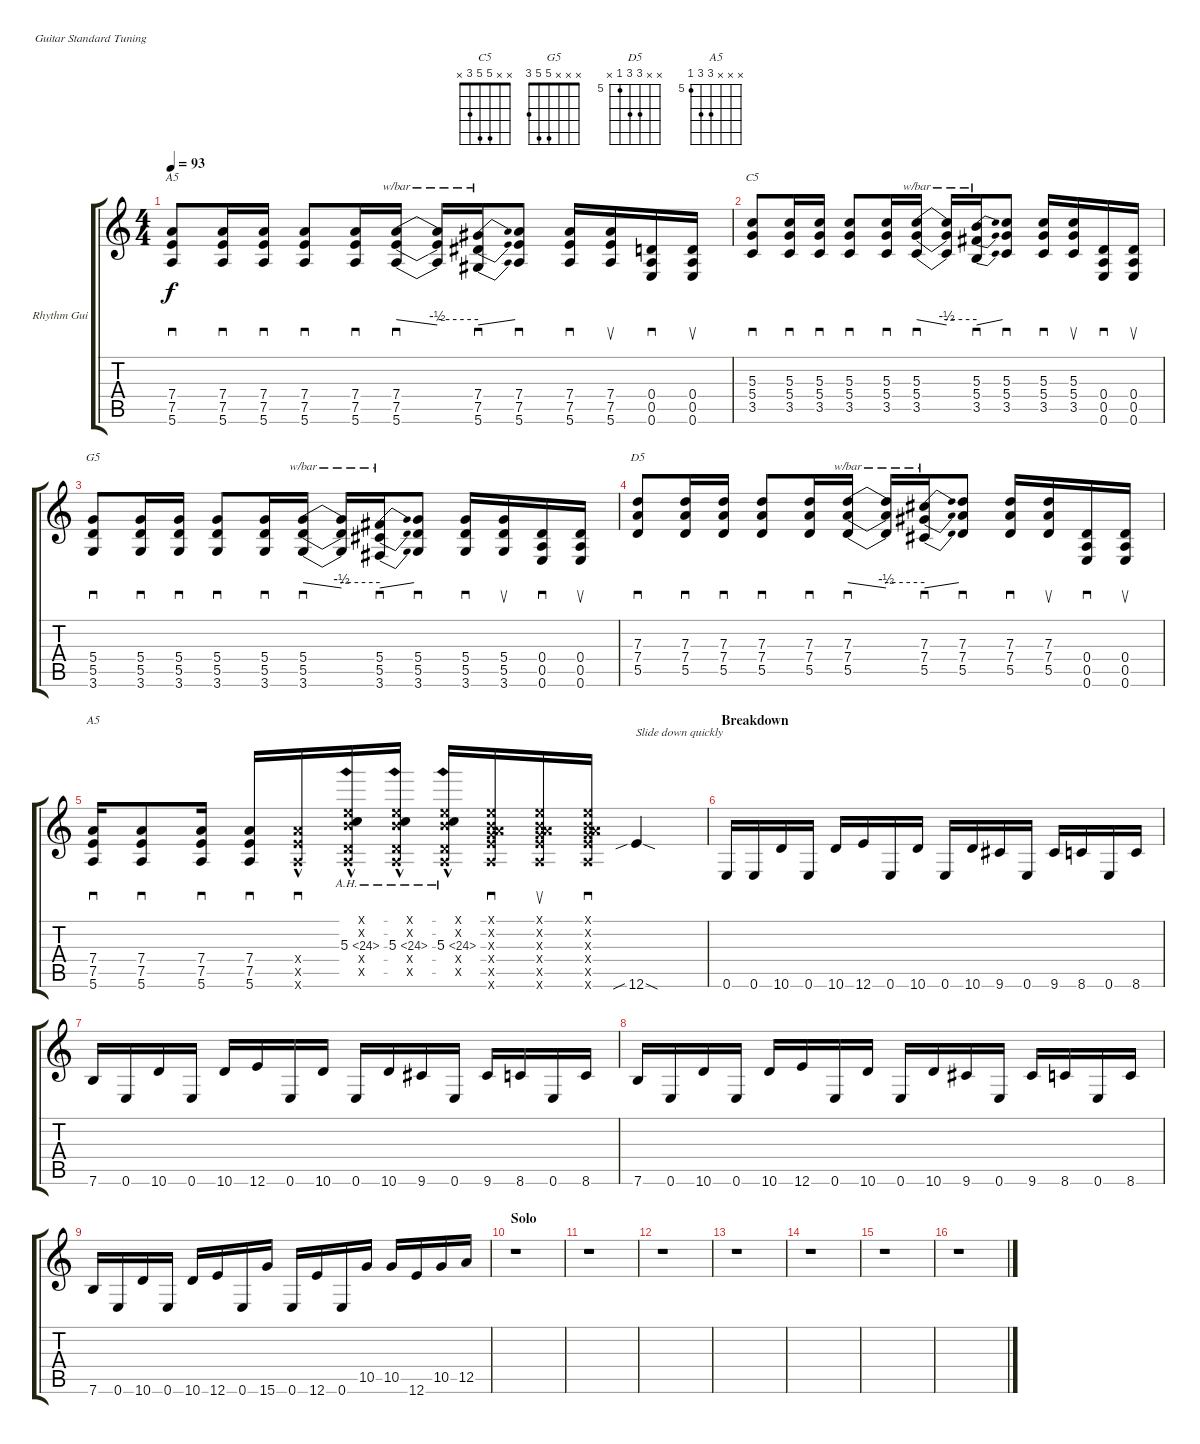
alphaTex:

\defaultSystemsLayout 4
\bracketExtendMode groupsimilarinstruments
\firstSystemTrackNameOrientation horizontal
\otherSystemsTrackNameOrientation horizontal
\track ("Rhythm Guitar" "Rhythm Gui") {instrument overdrivenguitar}
\staff {score tabs}
\tuning (E4 B3 G3 D3 A2 E2)
\chord ("C5" x x 5 5 3 x) {showfingering false}
\chord ("G5" x x x 5 5 3) {showfingering false}
\chord ("D5" x x 7 7 5 x) {firstfret 5 showfingering false}
\chord ("A5" x x x 7 7 5) {firstfret 5 showfingering false}
\ts (4 4)
\tempo 93
\clef g2
\ks c
(7.4 7.5 5.6).8{sd ch "A5" dy f} (7.4 7.5 5.6).16{sd} (7.4 7.5 5.6).16{sd} (7.4 7.5 5.6).8{sd} (7.4 7.5 5.6).16{sd} (7.4 7.5 5.6).16{sd tbe (dive default 0 0 60 -2)} (7.4{t} 7.5{t} 5.6{t}).16{tbe (hold default 0 0 60 0)} (7.4 7.5 5.6).16{sd tbe (dive default 0 -2 32.4 0)} (7.4 7.5 5.6).8{sd} (7.4 7.5 5.6).16{sd} (7.4 7.5 5.6).16{su} (0.6 0.5 0.4).16{sd} (0.6 0.5 0.4).16{su} |
(5.3 5.4 3.5).8{sd ch "C5"} (5.3 5.4 3.5).16{sd} (5.3 5.4 3.5).16{sd} (5.3 5.4 3.5).8{sd} (5.3 5.4 3.5).16{sd} (5.3 5.4 3.5).16{sd tbe (dive default 0 0 60 -2)} (5.3{t} 5.4{t} 3.5{t}).16{tbe (hold default 0 0 60 0)} (5.3 5.4 3.5).16{sd tbe (dive default 0 -2 32.4 0)} (5.3 5.4 3.5).8{sd} (5.3 5.4 3.5).16{sd} (5.3 5.4 3.5).16{su} (0.6 0.5 0.4).16{sd} (0.6 0.5 0.4).16{su} |
(5.4 5.5 3.6).8{sd ch "G5"} (5.4 5.5 3.6).16{sd} (5.4 5.5 3.6).16{sd} (5.4 5.5 3.6).8{sd} (5.4 5.5 3.6).16{sd} (5.4 5.5 3.6).16{sd tbe (dive default 0 0 60 -2)} (5.4{t} 5.5{t} 3.6{t}).16{tbe (hold default 0 0 60 0)} (5.4 5.5 3.6).16{sd tbe (dive default 0 -2 32.4 0)} (5.4 5.5 3.6).8{sd} (5.4 5.5 3.6).16{sd} (5.4 5.5 3.6).16{su} (0.6 0.5 0.4).16{sd} (0.6 0.5 0.4).16{su} |
(7.3 7.4 5.5).8{sd ch "D5"} (7.3 7.4 5.5).16{sd} (7.3 7.4 5.5).16{sd} (7.3 7.4 5.5).8{sd} (7.3 7.4 5.5).16{sd} (7.3 7.4 5.5).16{sd tbe (dive default 0 0 60 -2)} (7.3{t} 7.4{t} 5.5{t}).16{tbe (hold default 0 0 60 0)} (7.3 7.4 5.5).16{sd tbe (dive default 0 -2 32.4 0)} (7.3 7.4 5.5).8{sd} (7.3 7.4 5.5).16{sd} (7.3 7.4 5.5).16{su} (0.6 0.5 0.4).16{sd} (0.6 0.5 0.4).16{su} |
(7.4 7.5 5.6).16{sd ch "A5"} (7.4 7.5 5.6).8{sd} (7.4 7.5 5.6).16{sd} (5.6 7.5 7.4).16{sd} (7.4{hac x} 7.5{hac x} 5.6{hac x}).16{sd} (5.3{ah 19 hac} 0.4{x} 0.2{x} 0.1{x} 0.5{x}).16 (5.3{ah 19 hac} 0.1{x} 0.2{x} 0.4{x} 0.5{x}).16 (5.3{ah 19 hac} 0.2{x} 0.1{x} 0.4{x} 0.5{x}).16 (7.4{x} 7.5{x} 5.6{x} 0.3{x} 0.1{x} 0.2{x}).16{sd} (7.4{x} 7.5{x} 5.6{x} 0.3{x} 0.2{x} 0.1{x}).16{su} (7.4{x} 7.5{x} 5.6{x} 0.3{x} 0.2{x} 0.1{x}).16{sd} 12.6{sib sod}.4{txt "Slide down quickly"} |
\section ("" "Breakdown")
0.6.16 0.6.16 10.6.16 0.6.16 10.6.16 12.6.16 0.6.16 10.6.16 0.6.16 10.6.16 9.6.16 0.6.16 9.6.16 8.6.16 0.6.16 8.6.16 |
7.6.16 0.6.16 10.6.16 0.6.16 10.6.16 12.6.16 0.6.16 10.6.16 0.6.16 10.6.16 9.6.16 0.6.16 9.6.16 8.6.16 0.6.16 8.6.16 |
7.6.16 0.6.16 10.6.16 0.6.16 10.6.16 12.6.16 0.6.16 10.6.16 0.6.16 10.6.16 9.6.16 0.6.16 9.6.16 8.6.16 0.6.16 8.6.16 |
7.6.16 0.6.16 10.6.16 0.6.16 10.6.16 12.6.16 0.6.16 15.6.16 0.6.16 12.6.16 0.6.16 10.5.16 10.5.16 12.6.16 10.5.16 12.5.16 |
\section ("" "Solo")
r.1 |
r.1 |
r.1 |
r.1 |
r.1 |
r.1 |
r.1
